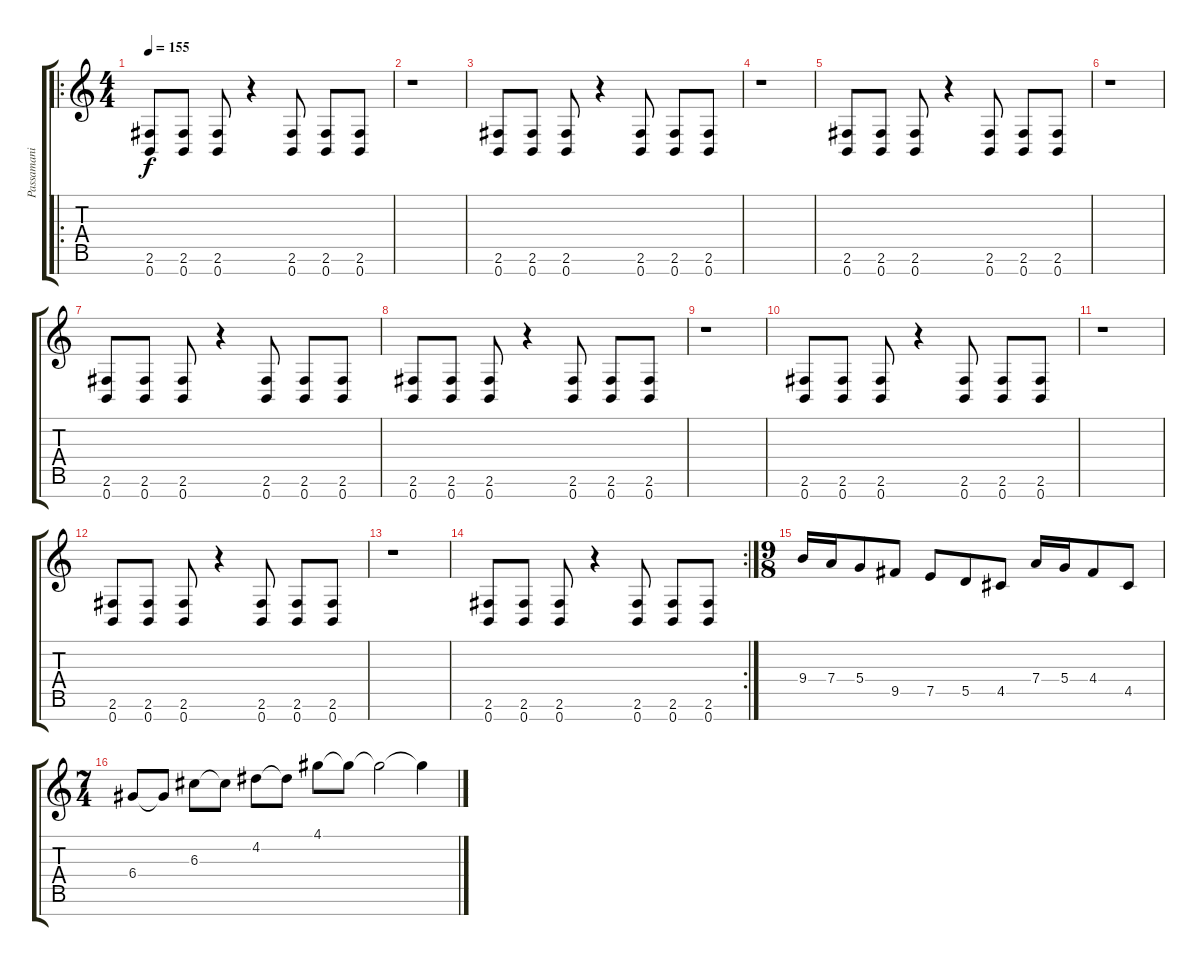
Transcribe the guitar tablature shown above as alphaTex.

\track ("Passamani" "Passamani") {instrument distortionguitar}
\staff {score tabs}
\tuning (E4 B3 G3 D3 A2 E2 B1) {hide}
\ro
\ts (4 4)
\tempo 155
\clef g2
\ks c
(2.6 0.7).8{dy f volume 13} (2.6 0.7).8 (2.6 0.7).8 r.4 (2.6 0.7).8 (2.6 0.7).8 (2.6 0.7).8 |
r.1 |
(2.6 0.7).8 (2.6 0.7).8 (2.6 0.7).8 r.4 (2.6 0.7).8 (2.6 0.7).8 (2.6 0.7).8 |
r.1 |
(2.6 0.7).8 (2.6 0.7).8 (2.6 0.7).8 r.4 (2.6 0.7).8 (2.6 0.7).8 (2.6 0.7).8 |
r.1 |
(2.6 0.7).8 (2.6 0.7).8 (2.6 0.7).8 r.4 (2.6 0.7).8 (2.6 0.7).8 (2.6 0.7).8 |
(2.6 0.7).8{volume 13} (2.6 0.7).8 (2.6 0.7).8 r.4 (2.6 0.7).8 (2.6 0.7).8 (2.6 0.7).8 |
r.1 |
(2.6 0.7).8 (2.6 0.7).8 (2.6 0.7).8 r.4 (2.6 0.7).8 (2.6 0.7).8 (2.6 0.7).8 |
r.1 |
(2.6 0.7).8 (2.6 0.7).8 (2.6 0.7).8 r.4 (2.6 0.7).8 (2.6 0.7).8 (2.6 0.7).8 |
r.1 |
\rc 2
(2.6 0.7).8 (2.6 0.7).8 (2.6 0.7).8 r.4 (2.6 0.7).8 (2.6 0.7).8 (2.6 0.7).8 |
\ts (9 8)
9.4.16 7.4.16 5.4.8 9.5.8 7.5.8 5.5.8 4.5.8 7.4.16 5.4.16 4.4.8 4.5.8 |
\ts (7 4)
6.4.8 6.4{t}.8 6.3.8 6.3{t}.8 4.2.8 4.2{t}.8 4.1.8 4.1{t}.8 4.1{t}.2 4.1{t}.4
